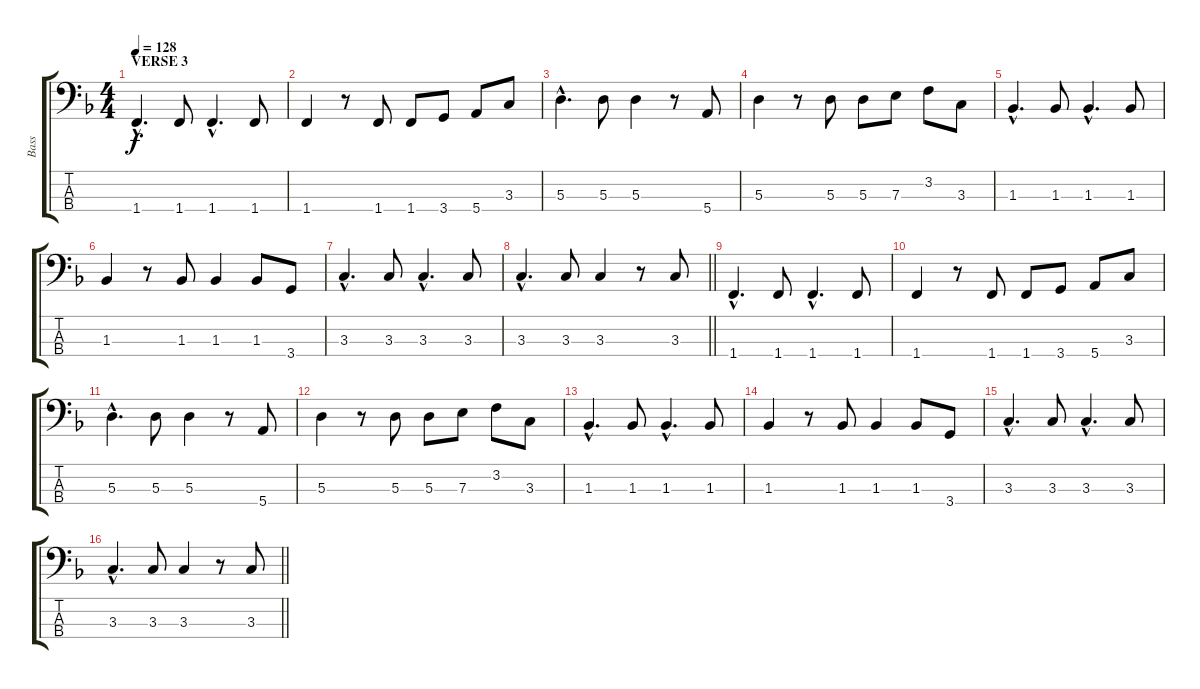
\track ("Bass" "Bass") {instrument electricbassfinger}
\staff {score tabs}
\tuning (G2 D2 A1 E1) {hide}
\ts (4 4)
\section ("" "VERSE 3")
\tempo 128
\clef f4
\ks f
1.4{hac}.4{d dy f} 1.4.8 1.4{hac}.4{d} 1.4.8 |
1.4.4 r.8 1.4.8 1.4.8 3.4.8 5.4.8 3.3.8 |
5.3{hac}.4{d} 5.3.8 5.3.4 r.8 5.4.8 |
5.3.4 r.8 5.3.8 5.3.8 7.3.8 3.2.8 3.3.8 |
1.3{hac}.4{d} 1.3.8 1.3{hac}.4{d} 1.3.8 |
1.3.4 r.8 1.3.8 1.3.4 1.3.8 3.4.8 |
3.3{hac}.4{d} 3.3.8 3.3{hac}.4{d} 3.3.8 |
\barLineRight lightlight
3.3{hac}.4{d} 3.3.8 3.3.4 r.8 3.3.8 |
1.4{hac}.4{d} 1.4.8 1.4{hac}.4{d} 1.4.8 |
1.4.4 r.8 1.4.8 1.4.8 3.4.8 5.4.8 3.3.8 |
5.3{hac}.4{d} 5.3.8 5.3.4 r.8 5.4.8 |
5.3.4 r.8 5.3.8 5.3.8 7.3.8 3.2.8 3.3.8 |
1.3{hac}.4{d} 1.3.8 1.3{hac}.4{d} 1.3.8 |
1.3.4 r.8 1.3.8 1.3.4 1.3.8 3.4.8 |
3.3{hac}.4{d} 3.3.8 3.3{hac}.4{d} 3.3.8 |
\barLineRight lightlight
3.3{hac}.4{d} 3.3.8 3.3.4 r.8 3.3.8
